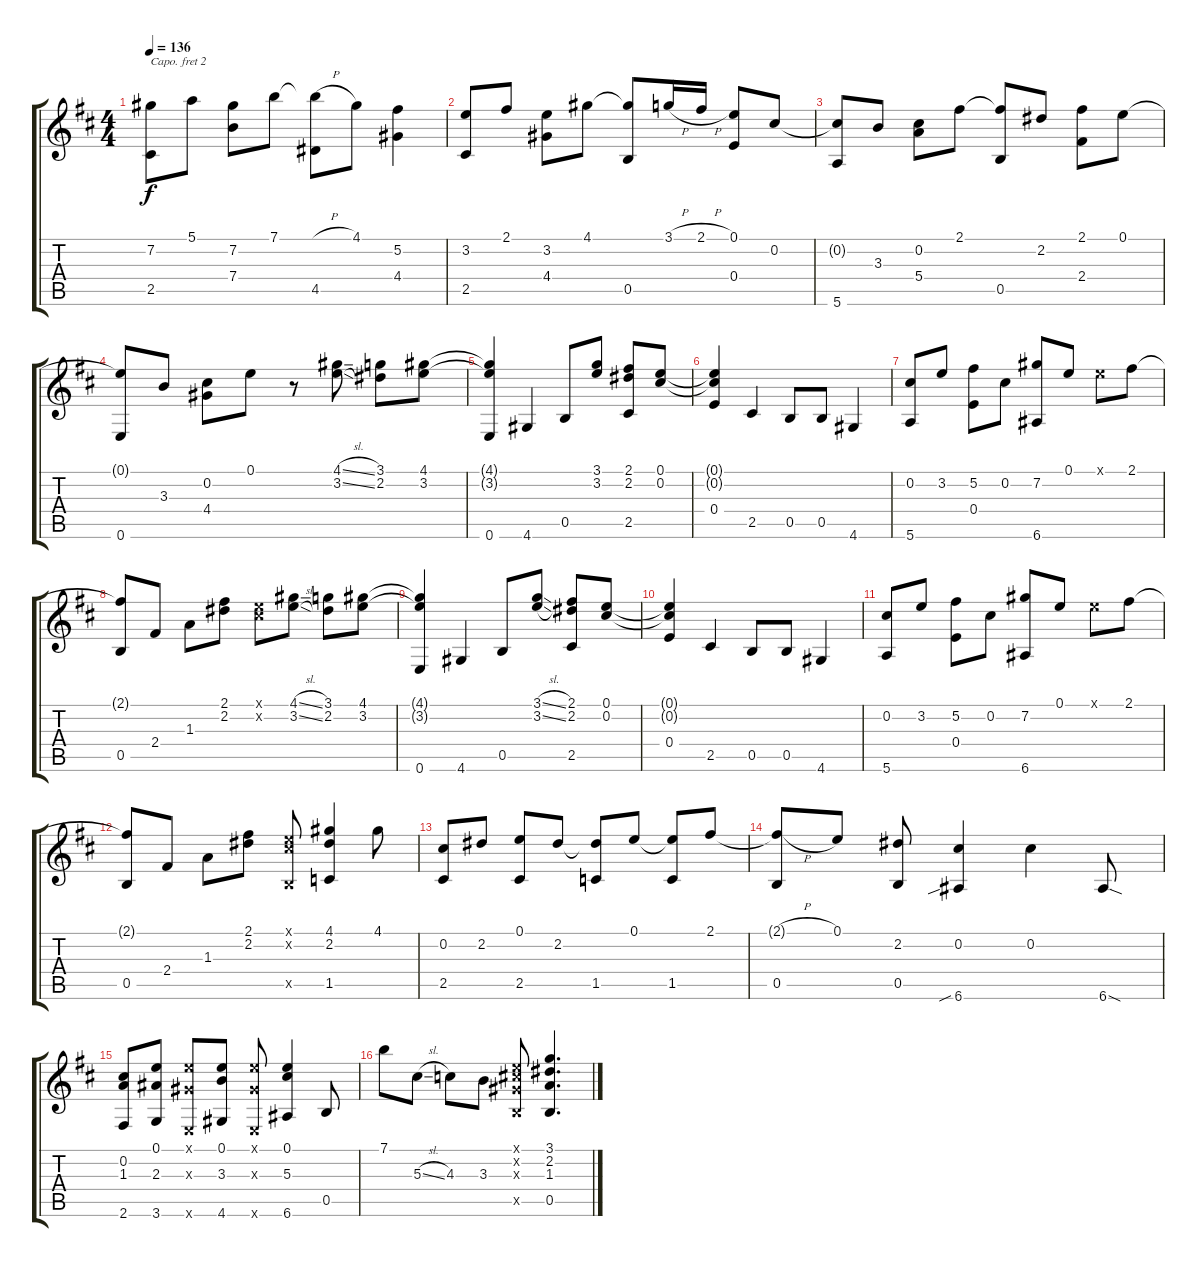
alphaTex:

\track "" {instrument acousticguitarsteel}
\staff {score tabs}
\capo 2
\tuning (D4 B3 Gb3 D3 A2 D2) {hide}
\ts (4 4)
\tempo 136
\clef g2
\ks d
(7.2 2.5).8{dy f} 5.1.8 (7.2 7.4).8 7.1.8 (7.1{h t} 4.5).8 4.1.8 (5.2 4.4).4 |
(3.2 2.5).8 2.1.8 (3.2 4.4).8 4.1.8 (4.1{t} 0.5).8 3.1{h}.16 2.1{h}.16 (0.1 0.4).8 0.2.8 |
(0.2{t} 5.6).8 3.3.8 (0.2 5.4).8 2.1.8 (2.1{t} 0.5).8 2.2.8 (2.1 2.4).8 0.1.8 |
(0.1{t} 0.6).8 3.3.8 (0.2 4.4).8 0.1.8 r.8 (4.1{sl} 3.2{sl}).8 (3.1 2.2).8 (4.1 3.2).8 |
(4.1{t} 3.2{t} 0.6).4 4.6.4 0.5.8 (3.1 3.2).8 (2.1 2.2 2.5).8 (0.1 0.2).8 |
(0.1{t} 0.2{t} 0.4).4 2.5.4 0.5.8 0.5.8 4.6.4 |
(0.2 5.6).8 3.2.8 (5.2 0.4).8 0.2.8 (7.2 6.6).8 0.1.8 0.1{x}.8 2.1.8 |
(2.1{t} 0.5).8 2.4.8 1.3.8 (2.1 2.2).8 (0.1{x} 0.2{x}).8 (4.1{sl} 3.2{sl}).8 (3.1 2.2).8 (4.1 3.2).8 |
(4.1{t} 3.2{t} 0.6).4 4.6.4 0.5.8 (3.1{sl} 3.2{sl}).8 (2.1 2.2 2.5).8 (0.1 0.2).8 |
(0.1{t} 0.2{t} 0.4).4 2.5.4 0.5.8 0.5.8 4.6.4 |
(0.2 5.6).8 3.2.8 (5.2 0.4).8 0.2.8 (7.2 6.6).8 0.1.8 0.1{x}.8 2.1.8 |
(2.1{t} 0.5).8 2.4.8 1.3.8 (2.1 2.2).8 (0.1{x} 0.2{x} 0.5{x}).8 (4.1 2.2 1.5).4 4.1.8 |
(0.2 2.5).8 2.2.8 (0.1 2.5).8 2.2.8 (2.2{t} 1.5).8 0.1.8 (0.1{t} 1.5).8 2.1.8 |
(2.1{h t} 0.5).8 0.1.8 (2.2 0.5).8 (0.2 6.6{sib}).4 0.2.4 6.6{sod}.8 |
(0.2 1.3 2.6).8 (0.1 2.3 3.6).8 (0.1{x} 0.3{x} 0.6{x}).8 (0.1 3.3 4.6).8 (0.1{x} 0.3{x} 0.6{x}).8 (0.1 5.3 6.6).4 0.5.8 |
7.1.8 5.3{sl}.8 4.3.8 3.3.8 (0.1{x} 0.2{x} 0.3{x} 0.5{x}).8 (3.1 2.2 1.3 0.5).4{d}
